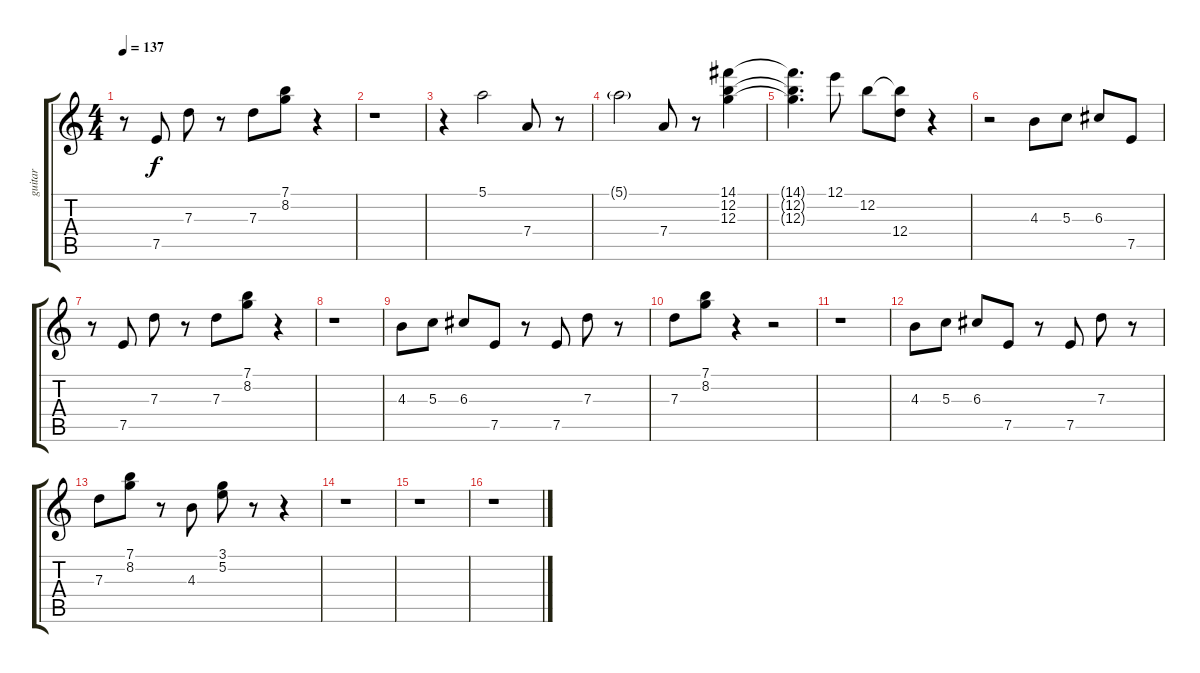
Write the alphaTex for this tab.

\track ("guitar" "guitar") {instrument distortionguitar}
\staff {score tabs}
\tuning (E4 B3 G3 D3 A2 E2) {hide}
\ts (4 4)
\tempo 137
\clef g2
\ks c
r.8{dy f} 7.5.8 7.3.8 r.8 7.3.8 (7.1 8.2).8 r.4 |
r.1 |
r.4 5.1.2 7.4.8 r.8 |
5.1{g}.2 7.4.8 r.8 (14.1 12.2 12.3).4 |
(14.1{t} 12.2{t} 12.3{t}).4{d} 12.1.8 12.2.8 (12.2{t} 12.4).8 r.4 |
r.2 4.3.8 5.3.8 6.3.8 7.5.8 |
r.8 7.5.8 7.3.8 r.8 7.3.8 (7.1 8.2).8 r.4 |
r.1 |
4.3.8 5.3.8 6.3.8 7.5.8 r.8 7.5.8 7.3.8 r.8 |
7.3.8 (7.1 8.2).8 r.4 r.2 |
r.1 |
4.3.8 5.3.8 6.3.8 7.5.8 r.8 7.5.8 7.3.8 r.8 |
7.3.8 (7.1 8.2).8 r.8 4.3.8 (3.1 5.2).8 r.8 r.4 |
r.1 |
r.1 |
r.1
